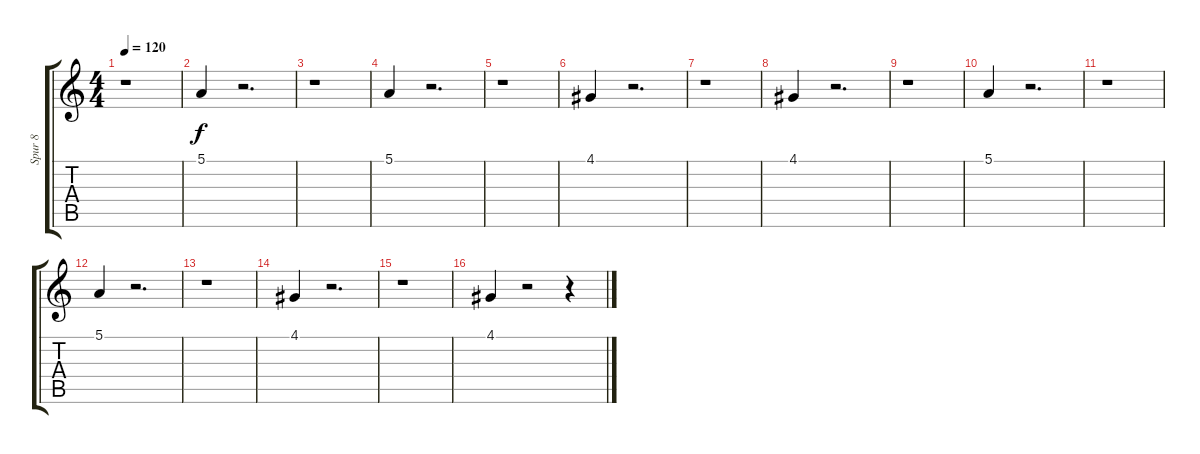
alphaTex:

\track ("Spur 8" "Spur 8") {instrument vibraphone}
\staff {score tabs}
\tuning (E4 B3 G3 D3 A2 E2) {hide}
\ts (4 4)
\tempo 120
\clef g2
\ks c
r.1{dy f} |
5.1.4 r.2{d} |
r.1 |
5.1.4 r.2{d} |
r.1 |
4.1.4 r.2{d} |
r.1 |
4.1.4 r.2{d} |
r.1 |
5.1.4 r.2{d} |
r.1 |
5.1.4 r.2{d} |
r.1 |
4.1.4 r.2{d} |
r.1 |
4.1.4 r.2 r.4
